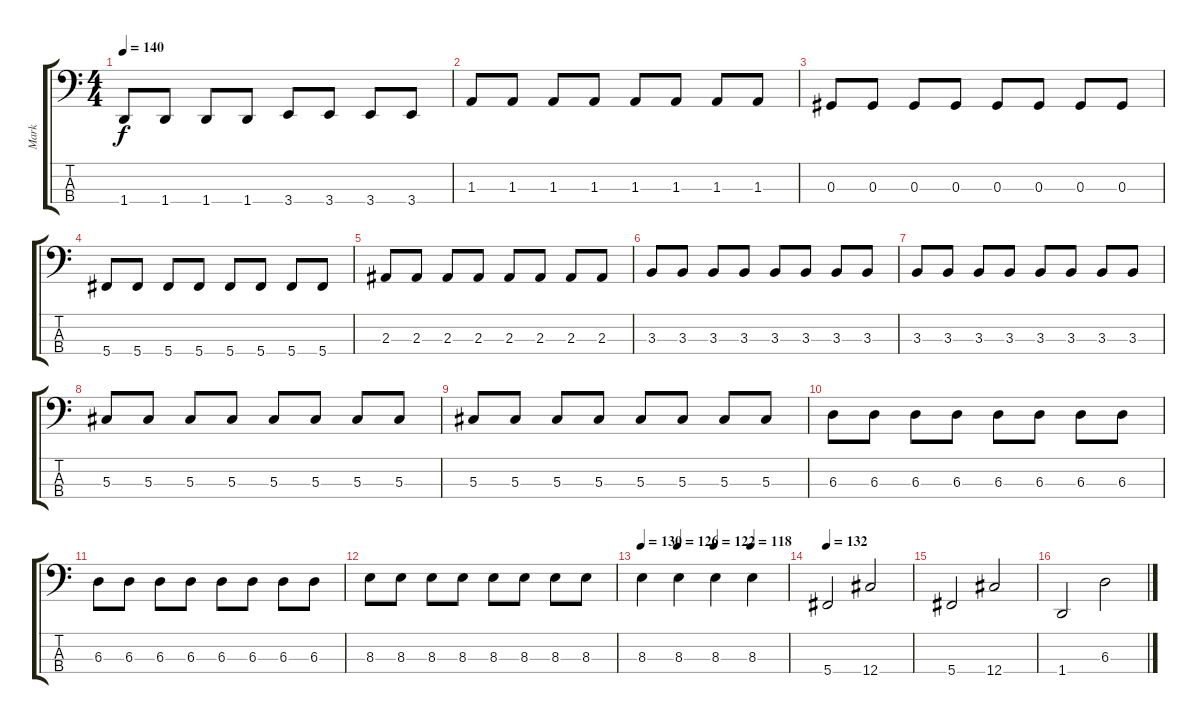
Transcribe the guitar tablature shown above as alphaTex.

\track ("Mark" "Mark") {instrument electricbassfinger}
\staff {score tabs}
\tuning (Gb2 Db2 Ab1 Db1) {hide}
\ts (4 4)
\tempo 140
\clef f4
\ks c
1.4.8{dy f} 1.4.8 1.4.8 1.4.8 3.4.8 3.4.8 3.4.8 3.4.8 |
1.3.8 1.3.8 1.3.8 1.3.8 1.3.8 1.3.8 1.3.8 1.3.8 |
0.3.8 0.3.8 0.3.8 0.3.8 0.3.8 0.3.8 0.3.8 0.3.8 |
5.4.8 5.4.8 5.4.8 5.4.8 5.4.8 5.4.8 5.4.8 5.4.8 |
2.3.8 2.3.8 2.3.8 2.3.8 2.3.8 2.3.8 2.3.8 2.3.8 |
3.3.8 3.3.8 3.3.8 3.3.8 3.3.8 3.3.8 3.3.8 3.3.8 |
3.3.8 3.3.8 3.3.8 3.3.8 3.3.8 3.3.8 3.3.8 3.3.8 |
5.3.8 5.3.8 5.3.8 5.3.8 5.3.8 5.3.8 5.3.8 5.3.8 |
5.3.8 5.3.8 5.3.8 5.3.8 5.3.8 5.3.8 5.3.8 5.3.8 |
6.3.8 6.3.8 6.3.8 6.3.8 6.3.8 6.3.8 6.3.8 6.3.8 |
6.3.8 6.3.8 6.3.8 6.3.8 6.3.8 6.3.8 6.3.8 6.3.8 |
8.3.8 8.3.8 8.3.8 8.3.8 8.3.8 8.3.8 8.3.8 8.3.8 |
\tempo 130
\tempo (126 0.25)
\tempo (122 0.5)
\tempo (118 0.75)
8.3.4 8.3.4 8.3.4 8.3.4 |
\tempo 132
5.4.2 12.4.2 |
5.4.2 12.4.2 |
1.4.2 6.3.2
